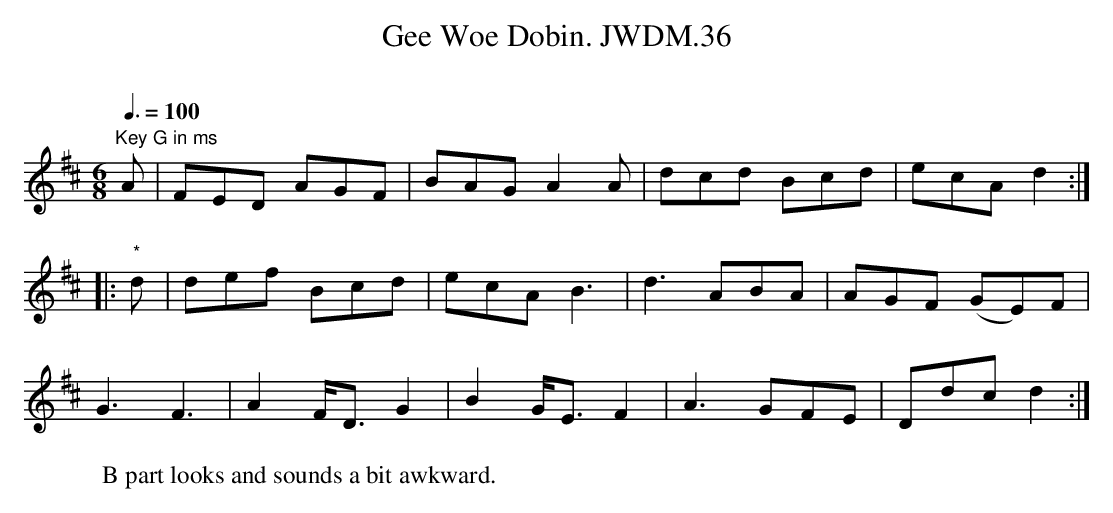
X:1
T:Gee Woe Dobin. JWDM.36
M:6/8
L:1/8
Q:3/8=100
O:
K:D
"Key G in ms"A|FED AGF|BAG A2A|dcd Bcd|ecA d2:|
|:"*"d|def Bcd|ecA B3|d3 ABA|AGF (GE)F|
G3F3|A2F<DG2|B2G<EF2|A3 GFE|Ddc d2:|
W:B part looks and sounds a bit awkward.
